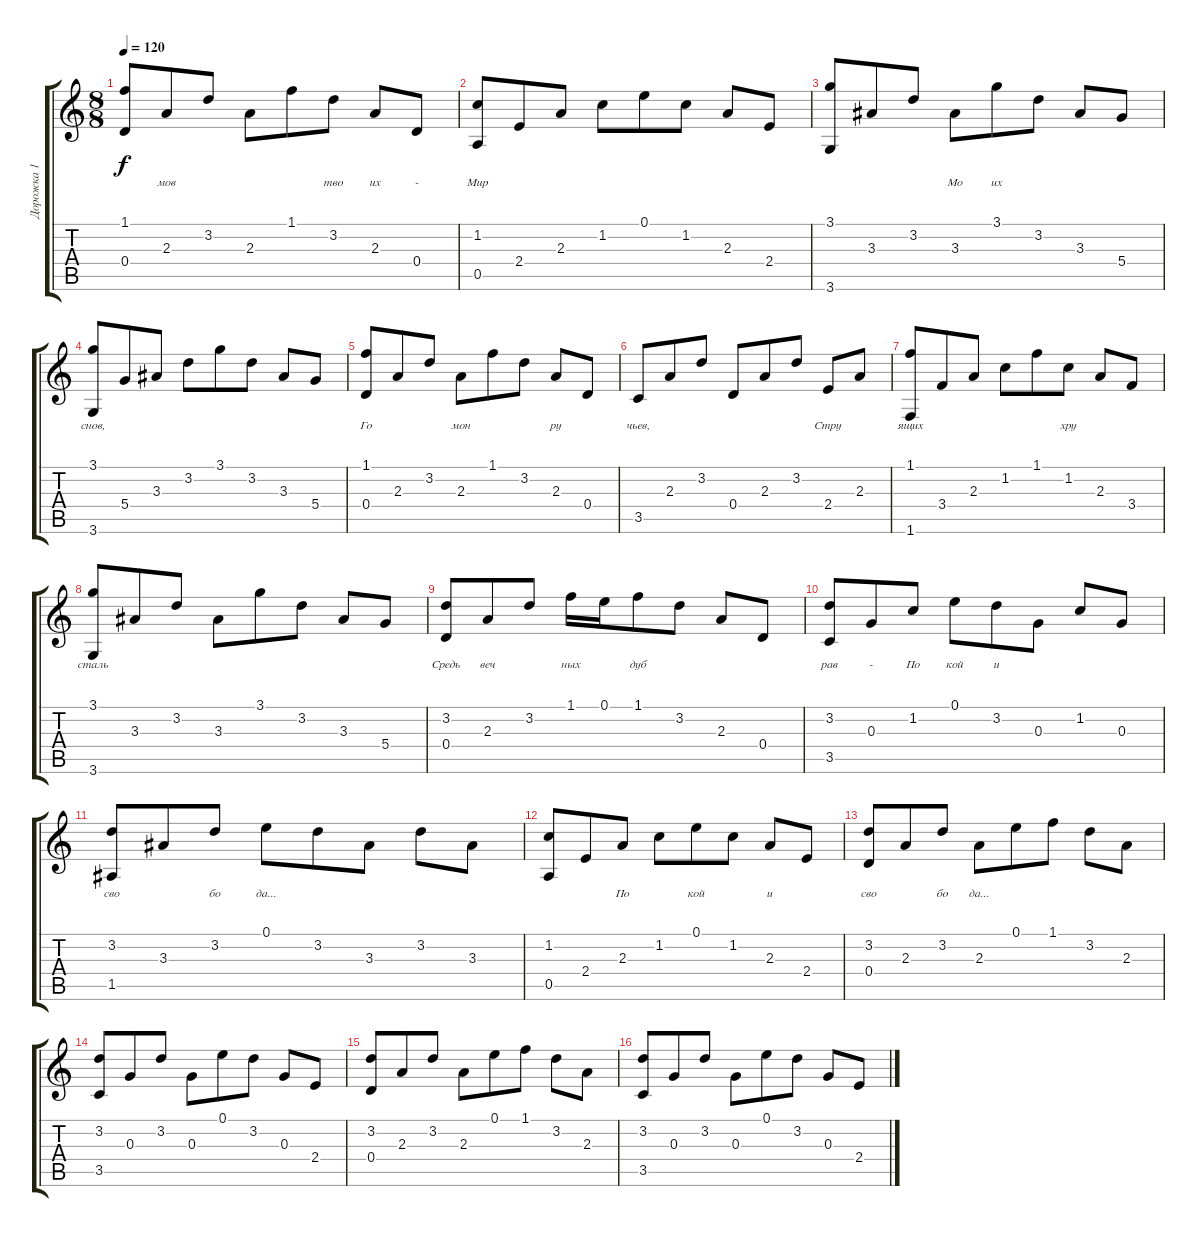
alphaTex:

\track ("Дорожка 1" "Дорожка 1") {instrument electricguitarclean}
\staff {score tabs}
\tuning (E4 B3 G3 D3 A2 E2) {hide}
\ts (8 8)
\tempo 120
\clef g2
\ks c
(1.1 0.4).8{lyrics (0 "") lyrics (1 "") lyrics (2 "") lyrics (3 "") lyrics (4 "") dy f} 2.3.8{lyrics (0 "мов") lyrics (1 "") lyrics (2 "") lyrics (3 "") lyrics (4 "")} 3.2.8{lyrics (0 "") lyrics (1 "") lyrics (2 "") lyrics (3 "") lyrics (4 "")} 2.3.8{lyrics (0 "") lyrics (1 "") lyrics (2 "") lyrics (3 "") lyrics (4 "")} 1.1.8{lyrics (0 "") lyrics (1 "") lyrics (2 "") lyrics (3 "") lyrics (4 "")} 3.2.8{lyrics (0 "тво") lyrics (1 "") lyrics (2 "") lyrics (3 "") lyrics (4 "")} 2.3.8{lyrics (0 "их") lyrics (1 "") lyrics (2 "") lyrics (3 "") lyrics (4 "")} 0.4.8{lyrics (0 "-") lyrics (1 "") lyrics (2 "") lyrics (3 "") lyrics (4 "")} |
(1.2 0.5).8{lyrics (0 "Мир") lyrics (1 "") lyrics (2 "") lyrics (3 "") lyrics (4 "")} 2.4.8{lyrics (0 "") lyrics (1 "") lyrics (2 "") lyrics (3 "") lyrics (4 "")} 2.3.8{lyrics (0 "") lyrics (1 "") lyrics (2 "") lyrics (3 "") lyrics (4 "")} 1.2.8{lyrics (0 "") lyrics (1 "") lyrics (2 "") lyrics (3 "") lyrics (4 "")} 0.1.8{lyrics (0 "") lyrics (1 "") lyrics (2 "") lyrics (3 "") lyrics (4 "")} 1.2.8{lyrics (0 "") lyrics (1 "") lyrics (2 "") lyrics (3 "") lyrics (4 "")} 2.3.8{lyrics (0 "") lyrics (1 "") lyrics (2 "") lyrics (3 "") lyrics (4 "")} 2.4.8{lyrics (0 "") lyrics (1 "") lyrics (2 "") lyrics (3 "") lyrics (4 "")} |
(3.1 3.6).8{lyrics (0 "") lyrics (1 "") lyrics (2 "") lyrics (3 "") lyrics (4 "")} 3.3.8{lyrics (0 "") lyrics (1 "") lyrics (2 "") lyrics (3 "") lyrics (4 "")} 3.2.8{lyrics (0 "") lyrics (1 "") lyrics (2 "") lyrics (3 "") lyrics (4 "")} 3.3.8{lyrics (0 "Мо") lyrics (1 "") lyrics (2 "") lyrics (3 "") lyrics (4 "")} 3.1.8{lyrics (0 "их") lyrics (1 "") lyrics (2 "") lyrics (3 "") lyrics (4 "")} 3.2.8{lyrics (0 "") lyrics (1 "") lyrics (2 "") lyrics (3 "") lyrics (4 "")} 3.3.8{lyrics (0 "") lyrics (1 "") lyrics (2 "") lyrics (3 "") lyrics (4 "")} 5.4.8{lyrics (0 "") lyrics (1 "") lyrics (2 "") lyrics (3 "") lyrics (4 "")} |
(3.1 3.6).8{lyrics (0 "снов,") lyrics (1 "") lyrics (2 "") lyrics (3 "") lyrics (4 "")} 5.4.8{lyrics (0 "") lyrics (1 "") lyrics (2 "") lyrics (3 "") lyrics (4 "")} 3.3.8{lyrics (0 "") lyrics (1 "") lyrics (2 "") lyrics (3 "") lyrics (4 "")} 3.2.8{lyrics (0 "") lyrics (1 "") lyrics (2 "") lyrics (3 "") lyrics (4 "")} 3.1.8{lyrics (0 "") lyrics (1 "") lyrics (2 "") lyrics (3 "") lyrics (4 "")} 3.2.8{lyrics (0 "") lyrics (1 "") lyrics (2 "") lyrics (3 "") lyrics (4 "")} 3.3.8{lyrics (0 "") lyrics (1 "") lyrics (2 "") lyrics (3 "") lyrics (4 "")} 5.4.8{lyrics (0 "") lyrics (1 "") lyrics (2 "") lyrics (3 "") lyrics (4 "")} |
(1.1 0.4).8{lyrics (0 "Го") lyrics (1 "") lyrics (2 "") lyrics (3 "") lyrics (4 "")} 2.3.8{lyrics (0 "") lyrics (1 "") lyrics (2 "") lyrics (3 "") lyrics (4 "")} 3.2.8{lyrics (0 "") lyrics (1 "") lyrics (2 "") lyrics (3 "") lyrics (4 "")} 2.3.8{lyrics (0 "мон") lyrics (1 "") lyrics (2 "") lyrics (3 "") lyrics (4 "")} 1.1.8{lyrics (0 "") lyrics (1 "") lyrics (2 "") lyrics (3 "") lyrics (4 "")} 3.2.8{lyrics (0 "") lyrics (1 "") lyrics (2 "") lyrics (3 "") lyrics (4 "")} 2.3.8{lyrics (0 "ру") lyrics (1 "") lyrics (2 "") lyrics (3 "") lyrics (4 "")} 0.4.8{lyrics (0 "") lyrics (1 "") lyrics (2 "") lyrics (3 "") lyrics (4 "")} |
3.5.8{lyrics (0 "чьев,") lyrics (1 "") lyrics (2 "") lyrics (3 "") lyrics (4 "")} 2.3.8{lyrics (0 "") lyrics (1 "") lyrics (2 "") lyrics (3 "") lyrics (4 "")} 3.2.8{lyrics (0 "") lyrics (1 "") lyrics (2 "") lyrics (3 "") lyrics (4 "")} 0.4.8{lyrics (0 "") lyrics (1 "") lyrics (2 "") lyrics (3 "") lyrics (4 "")} 2.3.8{lyrics (0 "") lyrics (1 "") lyrics (2 "") lyrics (3 "") lyrics (4 "")} 3.2.8{lyrics (0 "") lyrics (1 "") lyrics (2 "") lyrics (3 "") lyrics (4 "")} 2.4.8{lyrics (0 "Стру") lyrics (1 "") lyrics (2 "") lyrics (3 "") lyrics (4 "")} 2.3.8{lyrics (0 "") lyrics (1 "") lyrics (2 "") lyrics (3 "") lyrics (4 "")} |
(1.1 1.6).8{lyrics (0 "ящих") lyrics (1 "") lyrics (2 "") lyrics (3 "") lyrics (4 "")} 3.4.8{lyrics (0 "") lyrics (1 "") lyrics (2 "") lyrics (3 "") lyrics (4 "")} 2.3.8{lyrics (0 "") lyrics (1 "") lyrics (2 "") lyrics (3 "") lyrics (4 "")} 1.2.8{lyrics (0 "") lyrics (1 "") lyrics (2 "") lyrics (3 "") lyrics (4 "")} 1.1.8{lyrics (0 "") lyrics (1 "") lyrics (2 "") lyrics (3 "") lyrics (4 "")} 1.2.8{lyrics (0 "хру") lyrics (1 "") lyrics (2 "") lyrics (3 "") lyrics (4 "")} 2.3.8{lyrics (0 "") lyrics (1 "") lyrics (2 "") lyrics (3 "") lyrics (4 "")} 3.4.8{lyrics (0 "") lyrics (1 "") lyrics (2 "") lyrics (3 "") lyrics (4 "")} |
(3.1 3.6).8{lyrics (0 "сталь") lyrics (1 "") lyrics (2 "") lyrics (3 "") lyrics (4 "")} 3.3.8{lyrics (0 "") lyrics (1 "") lyrics (2 "") lyrics (3 "") lyrics (4 "")} 3.2.8{lyrics (0 "") lyrics (1 "") lyrics (2 "") lyrics (3 "") lyrics (4 "")} 3.3.8{lyrics (0 "") lyrics (1 "") lyrics (2 "") lyrics (3 "") lyrics (4 "")} 3.1.8{lyrics (0 "") lyrics (1 "") lyrics (2 "") lyrics (3 "") lyrics (4 "")} 3.2.8{lyrics (0 "") lyrics (1 "") lyrics (2 "") lyrics (3 "") lyrics (4 "")} 3.3.8{lyrics (0 "") lyrics (1 "") lyrics (2 "") lyrics (3 "") lyrics (4 "")} 5.4.8{lyrics (0 "") lyrics (1 "") lyrics (2 "") lyrics (3 "") lyrics (4 "")} |
(3.2 0.4).8{lyrics (0 "Средь") lyrics (1 "") lyrics (2 "") lyrics (3 "") lyrics (4 "")} 2.3.8{lyrics (0 "веч") lyrics (1 "") lyrics (2 "") lyrics (3 "") lyrics (4 "")} 3.2.8{lyrics (0 "") lyrics (1 "") lyrics (2 "") lyrics (3 "") lyrics (4 "")} 1.1.16{lyrics (0 "ных") lyrics (1 "") lyrics (2 "") lyrics (3 "") lyrics (4 "")} 0.1.16{lyrics (0 "") lyrics (1 "") lyrics (2 "") lyrics (3 "") lyrics (4 "")} 1.1.8{lyrics (0 "дуб") lyrics (1 "") lyrics (2 "") lyrics (3 "") lyrics (4 "")} 3.2.8{lyrics (0 "") lyrics (1 "") lyrics (2 "") lyrics (3 "") lyrics (4 "")} 2.3.8{lyrics (0 "") lyrics (1 "") lyrics (2 "") lyrics (3 "") lyrics (4 "")} 0.4.8{lyrics (0 "") lyrics (1 "") lyrics (2 "") lyrics (3 "") lyrics (4 "")} |
(3.2 3.5).8{lyrics (0 "рав") lyrics (1 "") lyrics (2 "") lyrics (3 "") lyrics (4 "")} 0.3.8{lyrics (0 "-") lyrics (1 "") lyrics (2 "") lyrics (3 "") lyrics (4 "")} 1.2.8{lyrics (0 "По") lyrics (1 "") lyrics (2 "") lyrics (3 "") lyrics (4 "")} 0.1.8{lyrics (0 "кой") lyrics (1 "") lyrics (2 "") lyrics (3 "") lyrics (4 "")} 3.2.8{lyrics (0 "и") lyrics (1 "") lyrics (2 "") lyrics (3 "") lyrics (4 "")} 0.3.8{lyrics (0 "") lyrics (1 "") lyrics (2 "") lyrics (3 "") lyrics (4 "")} 1.2.8{lyrics (0 "") lyrics (1 "") lyrics (2 "") lyrics (3 "") lyrics (4 "")} 0.3.8{lyrics (0 "") lyrics (1 "") lyrics (2 "") lyrics (3 "") lyrics (4 "")} |
(3.2 1.5).8{lyrics (0 "сво") lyrics (1 "") lyrics (2 "") lyrics (3 "") lyrics (4 "")} 3.3.8{lyrics (0 "") lyrics (1 "") lyrics (2 "") lyrics (3 "") lyrics (4 "")} 3.2.8{lyrics (0 "бо") lyrics (1 "") lyrics (2 "") lyrics (3 "") lyrics (4 "")} 0.1.8{lyrics (0 "да...") lyrics (1 "") lyrics (2 "") lyrics (3 "") lyrics (4 "")} 3.2.8{lyrics (0 "") lyrics (1 "") lyrics (2 "") lyrics (3 "") lyrics (4 "")} 3.3.8{lyrics (0 "") lyrics (1 "") lyrics (2 "") lyrics (3 "") lyrics (4 "")} 3.2.8{lyrics (0 "") lyrics (1 "") lyrics (2 "") lyrics (3 "") lyrics (4 "")} 3.3.8{lyrics (0 "") lyrics (1 "") lyrics (2 "") lyrics (3 "") lyrics (4 "")} |
(1.2 0.5).8{lyrics (0 "") lyrics (1 "") lyrics (2 "") lyrics (3 "") lyrics (4 "")} 2.4.8{lyrics (0 "") lyrics (1 "") lyrics (2 "") lyrics (3 "") lyrics (4 "")} 2.3.8{lyrics (0 "По") lyrics (1 "") lyrics (2 "") lyrics (3 "") lyrics (4 "")} 1.2.8{lyrics (0 "") lyrics (1 "") lyrics (2 "") lyrics (3 "") lyrics (4 "")} 0.1.8{lyrics (0 "кой") lyrics (1 "") lyrics (2 "") lyrics (3 "") lyrics (4 "")} 1.2.8{lyrics (0 "") lyrics (1 "") lyrics (2 "") lyrics (3 "") lyrics (4 "")} 2.3.8{lyrics (0 "и") lyrics (1 "") lyrics (2 "") lyrics (3 "") lyrics (4 "")} 2.4.8{lyrics (0 "") lyrics (1 "") lyrics (2 "") lyrics (3 "") lyrics (4 "")} |
(3.2 0.4).8{lyrics (0 "сво") lyrics (1 "") lyrics (2 "") lyrics (3 "") lyrics (4 "")} 2.3.8{lyrics (0 "") lyrics (1 "") lyrics (2 "") lyrics (3 "") lyrics (4 "")} 3.2.8{lyrics (0 "бо") lyrics (1 "") lyrics (2 "") lyrics (3 "") lyrics (4 "")} 2.3.8{lyrics (0 "да...") lyrics (1 "") lyrics (2 "") lyrics (3 "") lyrics (4 "")} 0.1.8 1.1.8 3.2.8 2.3.8 |
(3.2 3.5).8 0.3.8 3.2.8 0.3.8 0.1.8 3.2.8 0.3.8 2.4.8 |
(3.2 0.4).8 2.3.8 3.2.8 2.3.8 0.1.8 1.1.8 3.2.8 2.3.8 |
(3.2 3.5).8 0.3.8 3.2.8 0.3.8 0.1.8 3.2.8 0.3.8 2.4.8
